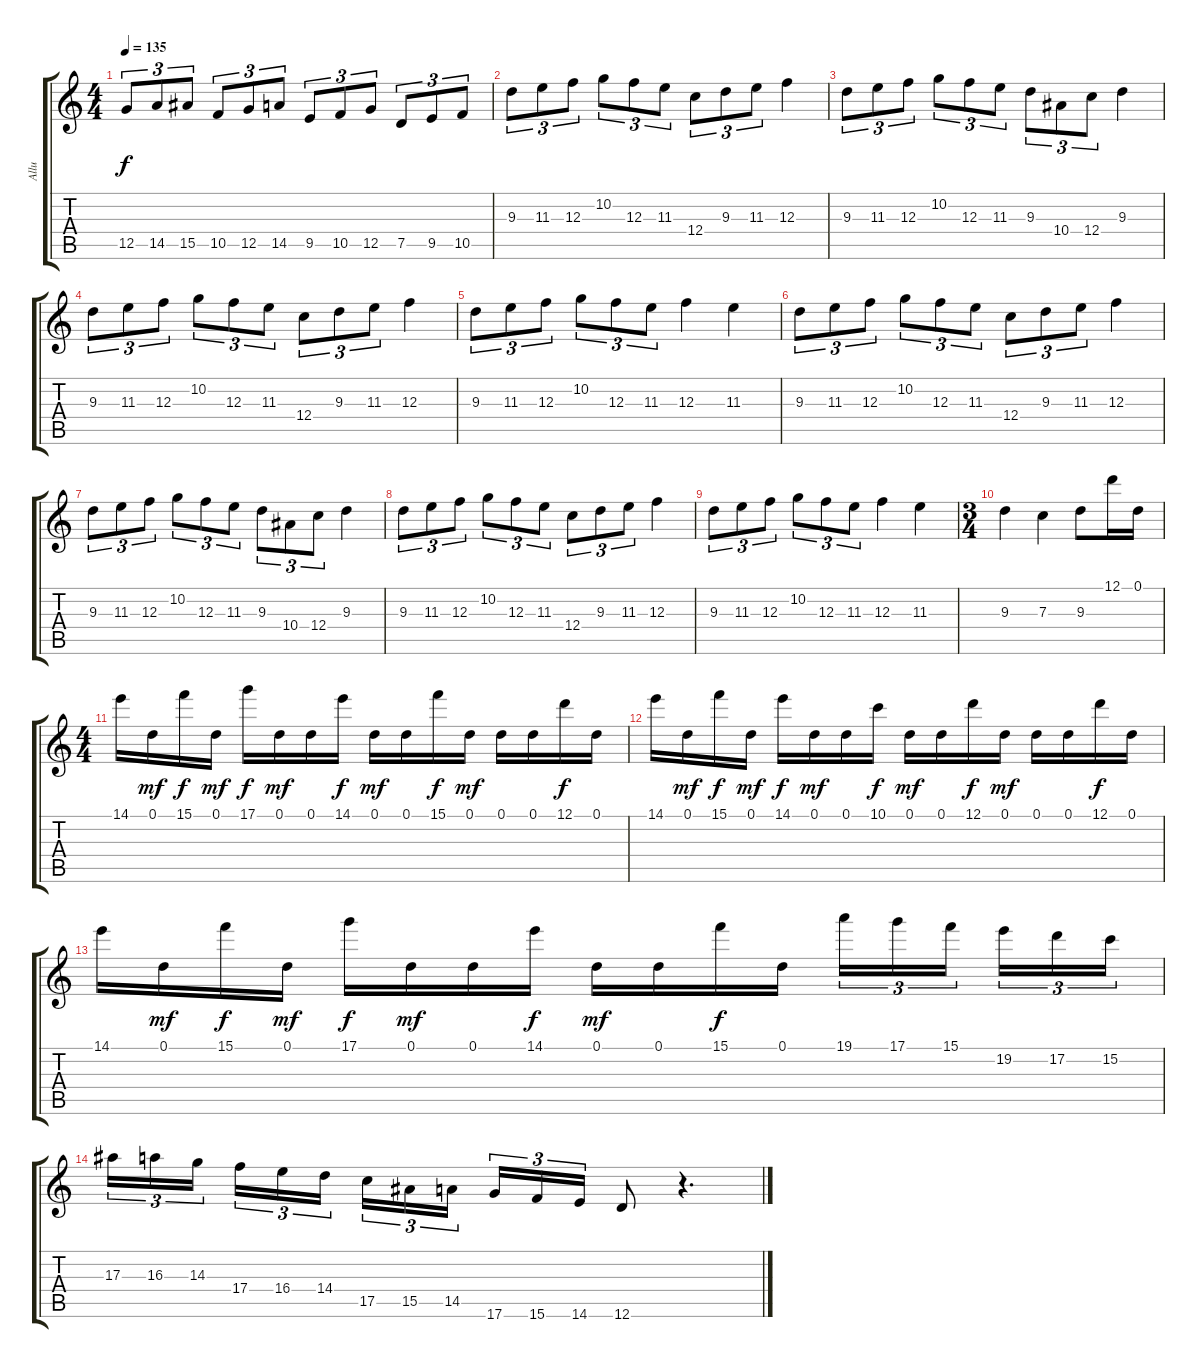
\track ("Allu" "Allu") {instrument distortionguitar}
\staff {score tabs}
\tuning (D4 A3 F3 C3 G2 D2) {hide}
\ts (4 4)
\tempo 135
\clef g2
\ks c
12.5.8{tu (3 2) dy f} 14.5.8{tu (3 2)} 15.5.8{tu (3 2)} 10.5.8{tu (3 2)} 12.5.8{tu (3 2)} 14.5.8{tu (3 2)} 9.5.8{tu (3 2)} 10.5.8{tu (3 2)} 12.5.8{tu (3 2)} 7.5.8{tu (3 2)} 9.5.8{tu (3 2)} 10.5.8{tu (3 2)} |
9.3.8{tu (3 2)} 11.3.8{tu (3 2)} 12.3.8{tu (3 2)} 10.2.8{tu (3 2)} 12.3.8{tu (3 2)} 11.3.8{tu (3 2)} 12.4.8{tu (3 2)} 9.3.8{tu (3 2)} 11.3.8{tu (3 2)} 12.3.4 |
9.3.8{tu (3 2)} 11.3.8{tu (3 2)} 12.3.8{tu (3 2)} 10.2.8{tu (3 2)} 12.3.8{tu (3 2)} 11.3.8{tu (3 2)} 9.3.8{tu (3 2)} 10.4.8{tu (3 2)} 12.4.8{tu (3 2)} 9.3.4 |
9.3.8{tu (3 2)} 11.3.8{tu (3 2)} 12.3.8{tu (3 2)} 10.2.8{tu (3 2)} 12.3.8{tu (3 2)} 11.3.8{tu (3 2)} 12.4.8{tu (3 2)} 9.3.8{tu (3 2)} 11.3.8{tu (3 2)} 12.3.4 |
9.3.8{tu (3 2)} 11.3.8{tu (3 2)} 12.3.8{tu (3 2)} 10.2.8{tu (3 2)} 12.3.8{tu (3 2)} 11.3.8{tu (3 2)} 12.3.4 11.3.4 |
9.3.8{tu (3 2)} 11.3.8{tu (3 2)} 12.3.8{tu (3 2)} 10.2.8{tu (3 2)} 12.3.8{tu (3 2)} 11.3.8{tu (3 2)} 12.4.8{tu (3 2)} 9.3.8{tu (3 2)} 11.3.8{tu (3 2)} 12.3.4 |
9.3.8{tu (3 2)} 11.3.8{tu (3 2)} 12.3.8{tu (3 2)} 10.2.8{tu (3 2)} 12.3.8{tu (3 2)} 11.3.8{tu (3 2)} 9.3.8{tu (3 2)} 10.4.8{tu (3 2)} 12.4.8{tu (3 2)} 9.3.4 |
9.3.8{tu (3 2)} 11.3.8{tu (3 2)} 12.3.8{tu (3 2)} 10.2.8{tu (3 2)} 12.3.8{tu (3 2)} 11.3.8{tu (3 2)} 12.4.8{tu (3 2)} 9.3.8{tu (3 2)} 11.3.8{tu (3 2)} 12.3.4 |
9.3.8{tu (3 2)} 11.3.8{tu (3 2)} 12.3.8{tu (3 2)} 10.2.8{tu (3 2)} 12.3.8{tu (3 2)} 11.3.8{tu (3 2)} 12.3.4 11.3.4 |
\ts (3 4)
9.3.4 7.3.4 9.3.8 12.1.16 0.1.16 |
\ts (4 4)
14.1.16 0.1.16{dy mf} 15.1.16{dy f} 0.1.16{dy mf} 17.1.16{dy f} 0.1.16{dy mf} 0.1.16 14.1.16{dy f} 0.1.16{dy mf} 0.1.16 15.1.16{dy f} 0.1.16{dy mf} 0.1.16 0.1.16 12.1.16{dy f} 0.1.16 |
14.1.16 0.1.16{dy mf} 15.1.16{dy f} 0.1.16{dy mf} 14.1.16{dy f} 0.1.16{dy mf} 0.1.16 10.1.16{dy f} 0.1.16{dy mf} 0.1.16 12.1.16{dy f} 0.1.16{dy mf} 0.1.16 0.1.16 12.1.16{dy f} 0.1.16 |
14.1.16 0.1.16{dy mf} 15.1.16{dy f} 0.1.16{dy mf} 17.1.16{dy f} 0.1.16{dy mf} 0.1.16 14.1.16{dy f} 0.1.16{dy mf} 0.1.16 15.1.16{dy f} 0.1.16 19.1.16{tu (3 2)} 17.1.16{tu (3 2)} 15.1.16{tu (3 2)} 19.2.16{tu (3 2)} 17.2.16{tu (3 2)} 15.2.16{tu (3 2)} |
17.3.16{tu (3 2)} 16.3.16{tu (3 2)} 14.3.16{tu (3 2)} 17.4.16{tu (3 2)} 16.4.16{tu (3 2)} 14.4.16{tu (3 2)} 17.5.16{tu (3 2)} 15.5.16{tu (3 2)} 14.5.16{tu (3 2)} 17.6.16{tu (3 2)} 15.6.16{tu (3 2)} 14.6.16{tu (3 2)} 12.6.8 r.4{d}
